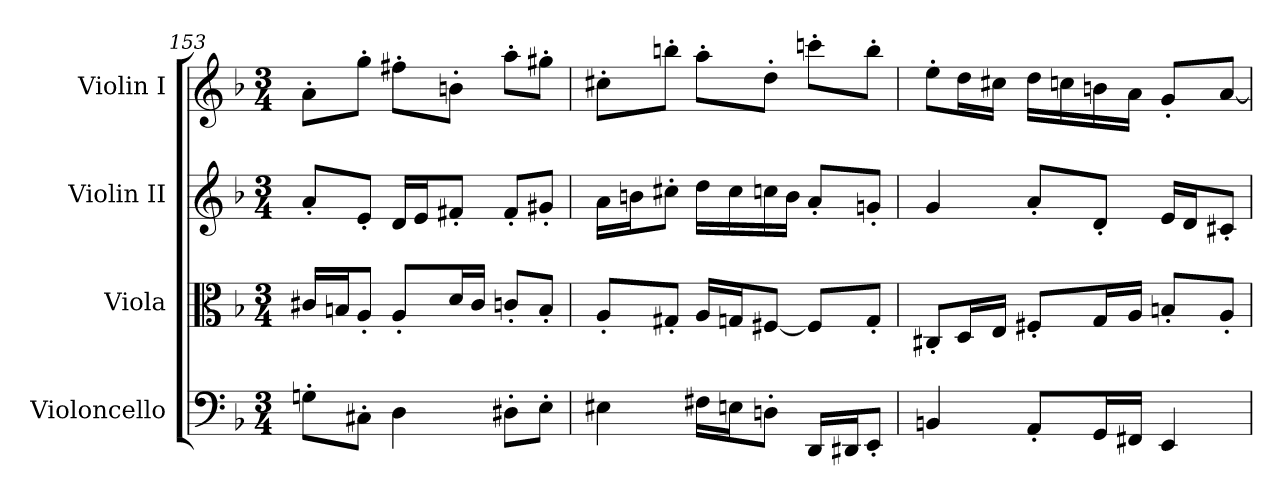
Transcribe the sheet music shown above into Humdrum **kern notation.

**kern	**kern	**kern	**kern
*part4	*part3	*part2	*part1
*staff4	*staff3	*staff2	*staff1
*I"Violoncello	*I"Viola	*I"Violin II	*I"Violin I
*I'Vc	*I'Vla	*I'Vln	*I'Vln
*clefF4	*clefC3	*clefG2	*clefG2
*k[b-]	*k[b-]	*k[b-]	*k[b-]
*M3/4	*M3/4	*M3/4	*M3/4
=153	=153	=153	=153
8Gn'\L	16c#X/LL	8a'/L	8a'\L
.	16Bn/J	.	.
8C#X'\J	8A'/J	8e'/J	8gg'\J
4D\	8A'/L	16d/LL	8ff#X'\L
.	.	16e/J	.
.	16d/L	8f#X'/J	8bn'\J
.	16c#/JJ	.	.
8D#X'\L	8cn'/L	8f#'/L	8aa'\L
8E'\J	8B'/J	8g#X'/J	8gg#X'\J
!!LO:LB:g=z
=154	=154	=154	=154
4E#X\	8A'/L	16a\LL	8cc#X'\L
.	.	16bn\J	.
.	8G#X'/J	8cc#X'\J	8bbn'\J
16F#X\LL	16A/LL	16dd\LL	8aa'\L
16En\J	16Gn/J	16cc#\	.
8Dn'\J	[8F#X/J	16ccn\	8dd'\J
.	.	16b\JJ	.
16DD/LL	8F#/L]	8a'/L	8cccn'\L
16DD#X/J	.	.	.
8EE'/J	8G'/J	8gn'/J	8bb'\J
=155	=155	=155	=155
4BBn/	8C#X'/L	4g/	8ee'\L
.	16D/L	.	16dd\L
.	16E/JJ	.	16cc#X\JJ
8AA'/L	8F#X'/L	8a'/L	16dd\LL
.	.	.	16ccn\
16GG/L	16G/L	8d'/J	16bn\
16FF#X/JJ	16A/JJ	.	16a\JJ
4EE/	8Bn'/L	16e/LL	8g'/L
.	.	16d/J	.
.	8A'/J	8c#X'/J	[8a/J
=	=	=	=
*-	*-	*-	*-
